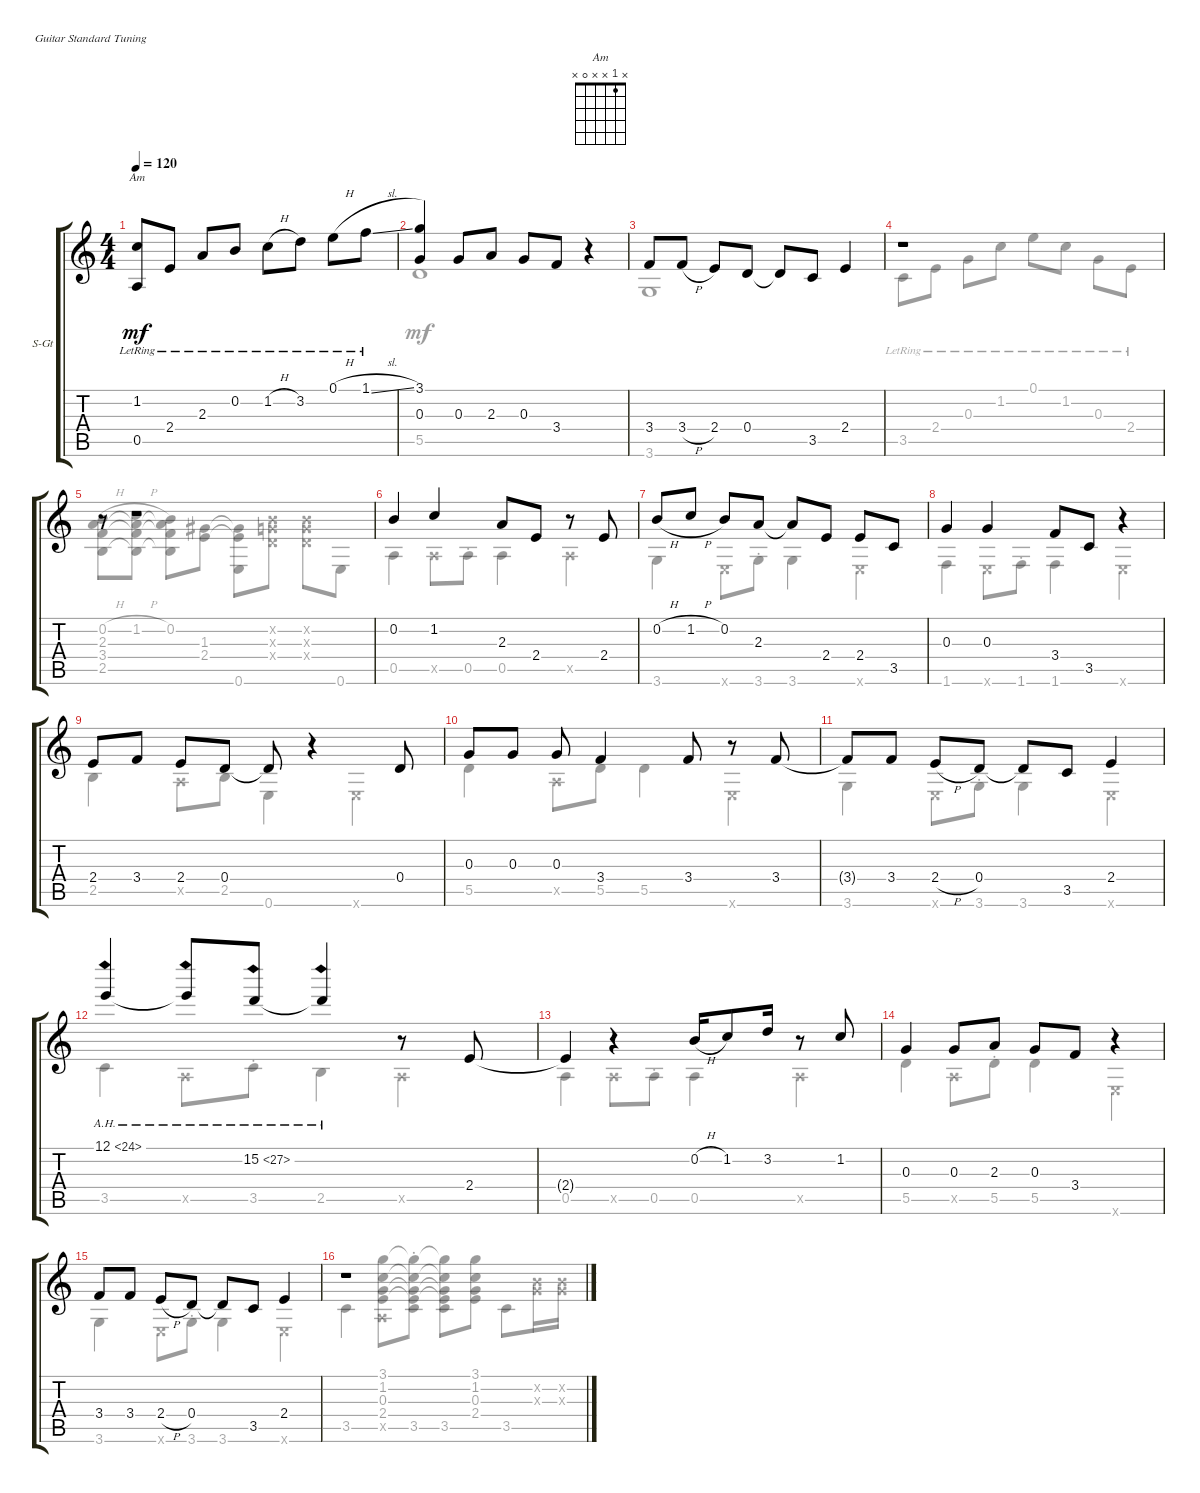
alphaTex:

\defaultSystemsLayout 4
\bracketExtendMode groupsimilarinstruments
\firstSystemTrackNameOrientation horizontal
\otherSystemsTrackNameOrientation horizontal
\track ("Steel Guitar" "S-Gt") {instrument acousticguitarsteel}
\staff {score tabs}
\tuning (E4 B3 G3 D3 A2 E2)
\chord ("Am" x 1 x x 0 x)
\voice
\ts (4 4)
\tempo 120
\clef g2
\ks c
(1.2{lr t} 0.5{lr}).8{ch "Am" dy mf} 2.4{lr}.8 2.3{lr}.8 0.2{lr}.8 1.2{h lr}.8 3.2{lr}.8 0.1{h lr}.8 1.1{sl lr}.8 |
(0.3 3.1).4 0.3.8 2.3.8 0.3.8 3.4.8 r.4 |
3.4.8 3.4{h}.8 2.4.8 0.4.8 0.4{t}.8 3.5.8 2.4.4 |
r.1 |
r.8 r.1 |
0.2.4 1.2.4 2.3.8 2.4.8 r.8 2.4.8 |
0.2{h}.8 1.2{h}.8 0.2.8 2.3.8 2.3{t}.8 2.4.8 2.4.8 3.5.8 |
0.3.4 0.3.4 3.4.8 3.5.8 r.4 |
2.4.8 3.4.8 2.4.8 0.4.8 0.4{t}.8 r.4 0.4.8 |
0.3.8 0.3.8 0.3.8 3.4.4 3.4.8 r.8 3.4.8 |
3.4{t}.8 3.4.8 2.4{h}.8 0.4.8 0.4{t}.8 3.5.8 2.4.4 |
12.1{ah 12}.4 12.1{ah 12 t}.8 15.2{ah 12}.8 15.2{ah 12 t}.4 r.8 2.4.8 |
2.4{t}.4 r.4 0.2{h}.16 1.2.8 3.2.16 r.8 1.2.8 |
0.3.4 0.3.8 2.3.8 0.3.8 3.4.8 r.4 |
3.4.8 3.4.8 2.4{h}.8 0.4.8 0.4{t}.8 3.5.8 2.4.4 |
r.1
\voice
\clef g2
\ottava regular
\simile none
\ks c
|
5.5.1 |
3.6.1 |
3.5{lr}.8 2.4{lr}.8 0.3{lr}.8 1.2{lr}.8 0.1{lr}.8 1.2{lr}.8 0.3{lr}.8 2.4{lr}.8 |
(2.5 3.4 2.3 0.2{h}).8 (1.2{h} 2.3{t} 3.4{t} 2.5{t}).8 (0.2 2.3{t} 3.4{t} 2.5{t}).8 (1.3 2.4).8 (2.4{t} 1.3{t} 0.6).8 (0.4{x} 0.3{x} 0.2{x}).8 (0.2{x} 0.3{x} 0.4{x}).8 0.6.8 |
0.5.4 0.5{x}.8 0.5{st}.8 0.5.4 0.5{x}.4 |
3.6.4 0.6{x}.8 3.6{st}.8 3.6.4 0.6{x}.4 |
1.6.4 0.6{x}.8 1.6{st}.8 1.6.4 0.6{x}.4 |
2.5.4 0.5{x}.8 2.5{st}.8 0.6.4 0.6{x}.4 |
5.5.4 0.5{x}.8 5.5{st}.8 5.5.4 0.6{x}.4 |
3.6.4 0.6{x}.8 3.6{st}.8 3.6.4 0.6{x}.4 |
3.5.4 0.5{x}.8 3.5{st}.8 2.5.4 0.5{x}.4 |
0.5.4 0.5{x}.8 0.5{st}.8 0.5.4 0.5{x}.4 |
5.5.4 0.5{x}.8 5.5{st}.8 5.5.4 0.6{x}.4 |
3.6.4 0.6{x}.8 3.6{st}.8 3.6.4 0.6{x}.4 |
3.5.4 (0.5{x} 3.1 1.2 0.3 2.4).8 (3.5{st} 2.4{t} 0.3{t} 1.2{t} 3.1{t}).8 (3.5 3.1{t} 1.2{t} 0.3{t} 2.4{t}).8 (3.1 1.2 0.3 2.4).8 3.5.8 (0.2{x} 0.3{x}).16 (0.2{x} 0.3{x}).16
